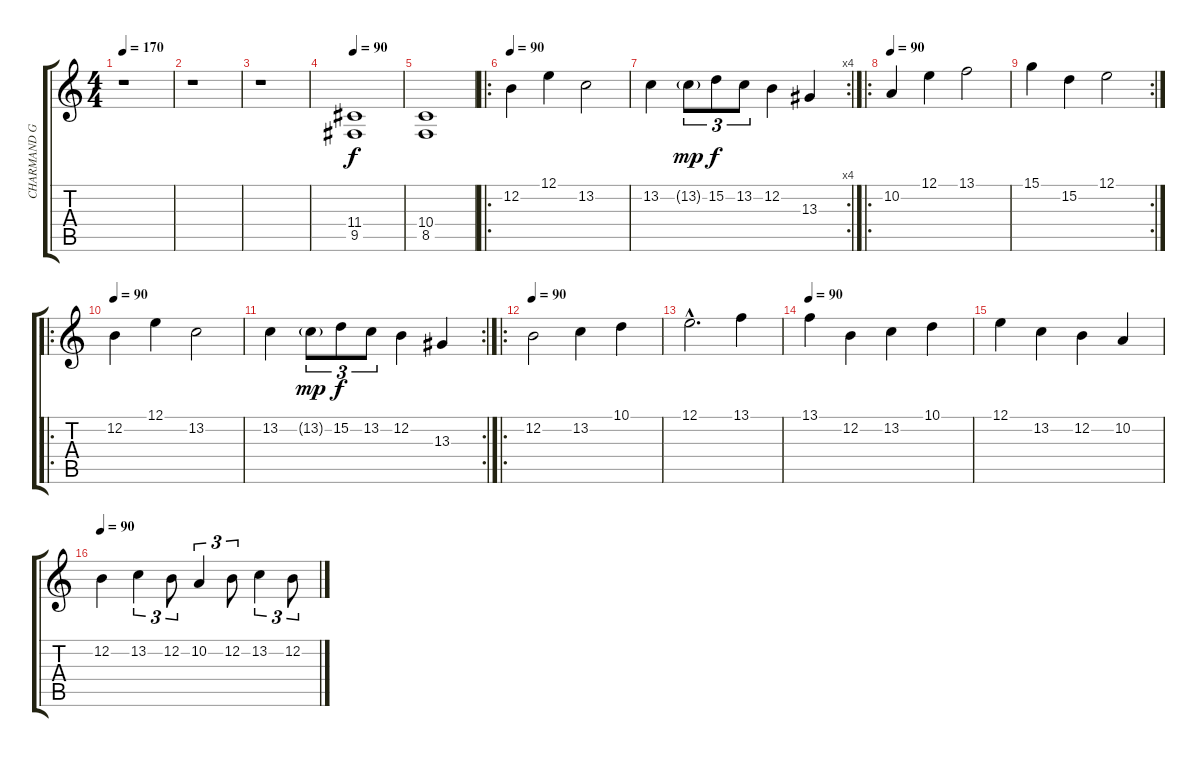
\track ("CHARMAND GRIMLOCH" "CHARMAND G") {instrument stringensemble1}
\staff {score tabs}
\tuning (E4 B3 G3 D3 A2 E2) {hide}
\ts (4 4)
\tempo 170
\clef g2
\ks c
r.1{dy f} |
r.1 |
r.1 |
\tempo 90
(11.4 9.5).1 |
(10.4 8.5).1 |
\ro
\tempo 90
12.2.4 12.1.4 13.2.2 |
\rc 4
13.2.4 13.2{g}.8{tu (3 2) dy mp} 15.2.8{tu (3 2) dy f} 13.2.8{tu (3 2)} 12.2.4 13.3.4 |
\ro
\tempo 90
10.2.4 12.1.4 13.1.2 |
\rc 2
15.1.4 15.2.4 12.1.2 |
\ro
\tempo 90
12.2.4 12.1.4 13.2.2 |
\rc 2
13.2.4 13.2{g}.8{tu (3 2) dy mp} 15.2.8{tu (3 2) dy f} 13.2.8{tu (3 2)} 12.2.4 13.3.4 |
\ro
\tempo 90
12.2.2 13.2.4 10.1.4 |
12.1{hac}.2{d} 13.1.4 |
\tempo 90
13.1.4 12.2.4 13.2.4 10.1.4 |
12.1.4 13.2.4 12.2.4 10.2.4 |
\tempo 90
12.2.4 13.2.4{tu (3 2)} 12.2.8{tu (3 2)} 10.2.4{tu (3 2)} 12.2.8{tu (3 2)} 13.2.4{tu (3 2)} 12.2.8{tu (3 2)}
